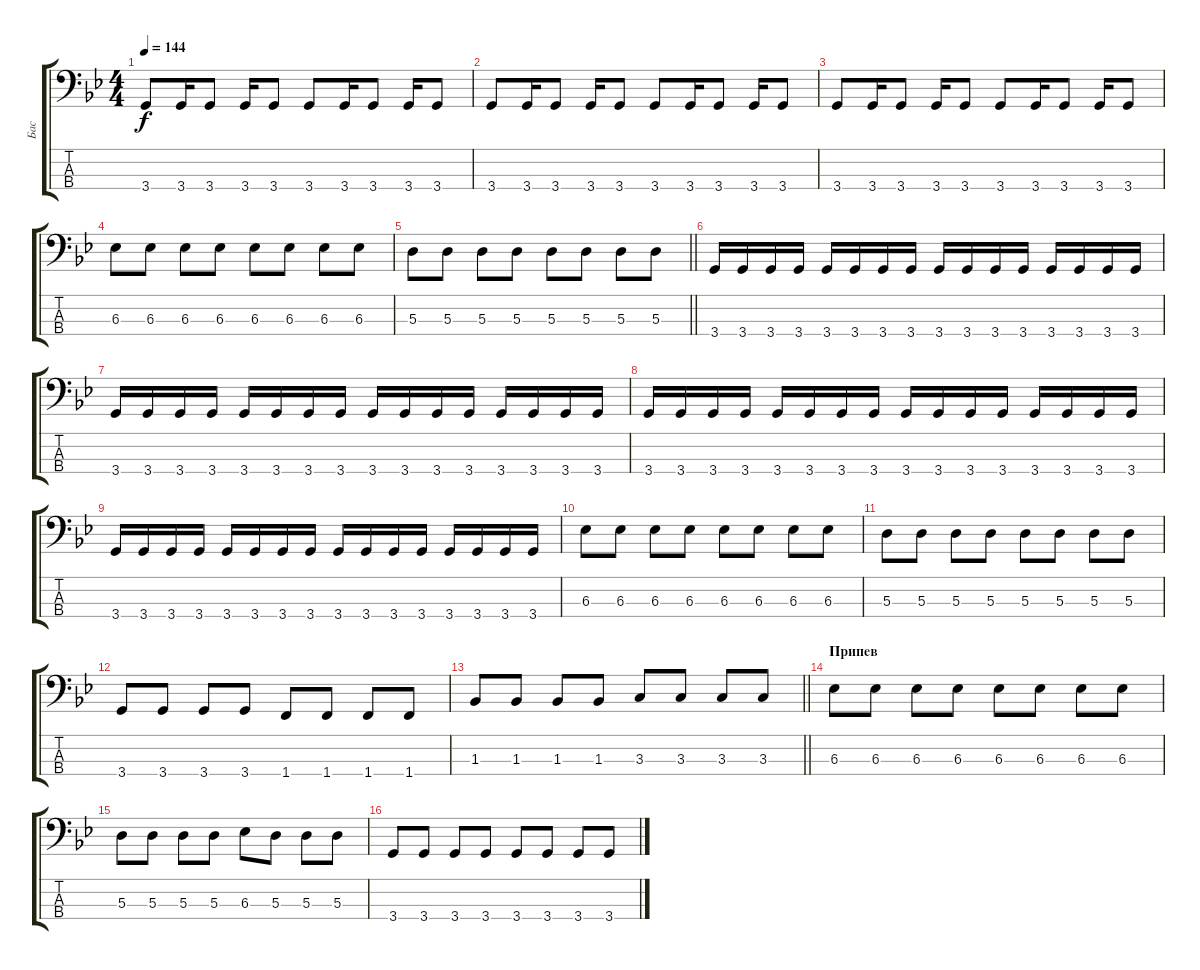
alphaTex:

\track ("Бас" "Бас") {instrument electricbassfinger}
\staff {score tabs}
\tuning (G2 D2 A1 E1) {hide}
\ts (4 4)
\tempo 144
\clef f4
\ks gminor
3.4.8{dy f} 3.4.16 3.4.8 3.4.16 3.4.8 3.4.8 3.4.16 3.4.8 3.4.16 3.4.8 |
3.4.8 3.4.16 3.4.8 3.4.16 3.4.8 3.4.8 3.4.16 3.4.8 3.4.16 3.4.8 |
3.4.8 3.4.16 3.4.8 3.4.16 3.4.8 3.4.8 3.4.16 3.4.8 3.4.16 3.4.8 |
6.3.8 6.3.8 6.3.8 6.3.8 6.3.8 6.3.8 6.3.8 6.3.8 |
\barLineRight lightlight
5.3.8 5.3.8 5.3.8 5.3.8 5.3.8 5.3.8 5.3.8 5.3.8 |
\section ("" "")
3.4.16 3.4.16 3.4.16 3.4.16 3.4.16 3.4.16 3.4.16 3.4.16 3.4.16 3.4.16 3.4.16 3.4.16 3.4.16 3.4.16 3.4.16 3.4.16 |
3.4.16 3.4.16 3.4.16 3.4.16 3.4.16 3.4.16 3.4.16 3.4.16 3.4.16 3.4.16 3.4.16 3.4.16 3.4.16 3.4.16 3.4.16 3.4.16 |
3.4.16 3.4.16 3.4.16 3.4.16 3.4.16 3.4.16 3.4.16 3.4.16 3.4.16 3.4.16 3.4.16 3.4.16 3.4.16 3.4.16 3.4.16 3.4.16 |
3.4.16 3.4.16 3.4.16 3.4.16 3.4.16 3.4.16 3.4.16 3.4.16 3.4.16 3.4.16 3.4.16 3.4.16 3.4.16 3.4.16 3.4.16 3.4.16 |
6.3.8 6.3.8 6.3.8 6.3.8 6.3.8 6.3.8 6.3.8 6.3.8 |
5.3.8 5.3.8 5.3.8 5.3.8 5.3.8 5.3.8 5.3.8 5.3.8 |
3.4.8 3.4.8 3.4.8 3.4.8 1.4.8 1.4.8 1.4.8 1.4.8 |
\barLineRight lightlight
1.3.8 1.3.8 1.3.8 1.3.8 3.3.8 3.3.8 3.3.8 3.3.8 |
\section ("" "Припев")
6.3.8 6.3.8 6.3.8 6.3.8 6.3.8 6.3.8 6.3.8 6.3.8 |
5.3.8 5.3.8 5.3.8 5.3.8 6.3.8 5.3.8 5.3.8 5.3.8 |
3.4.8 3.4.8 3.4.8 3.4.8 3.4.8 3.4.8 3.4.8 3.4.8
